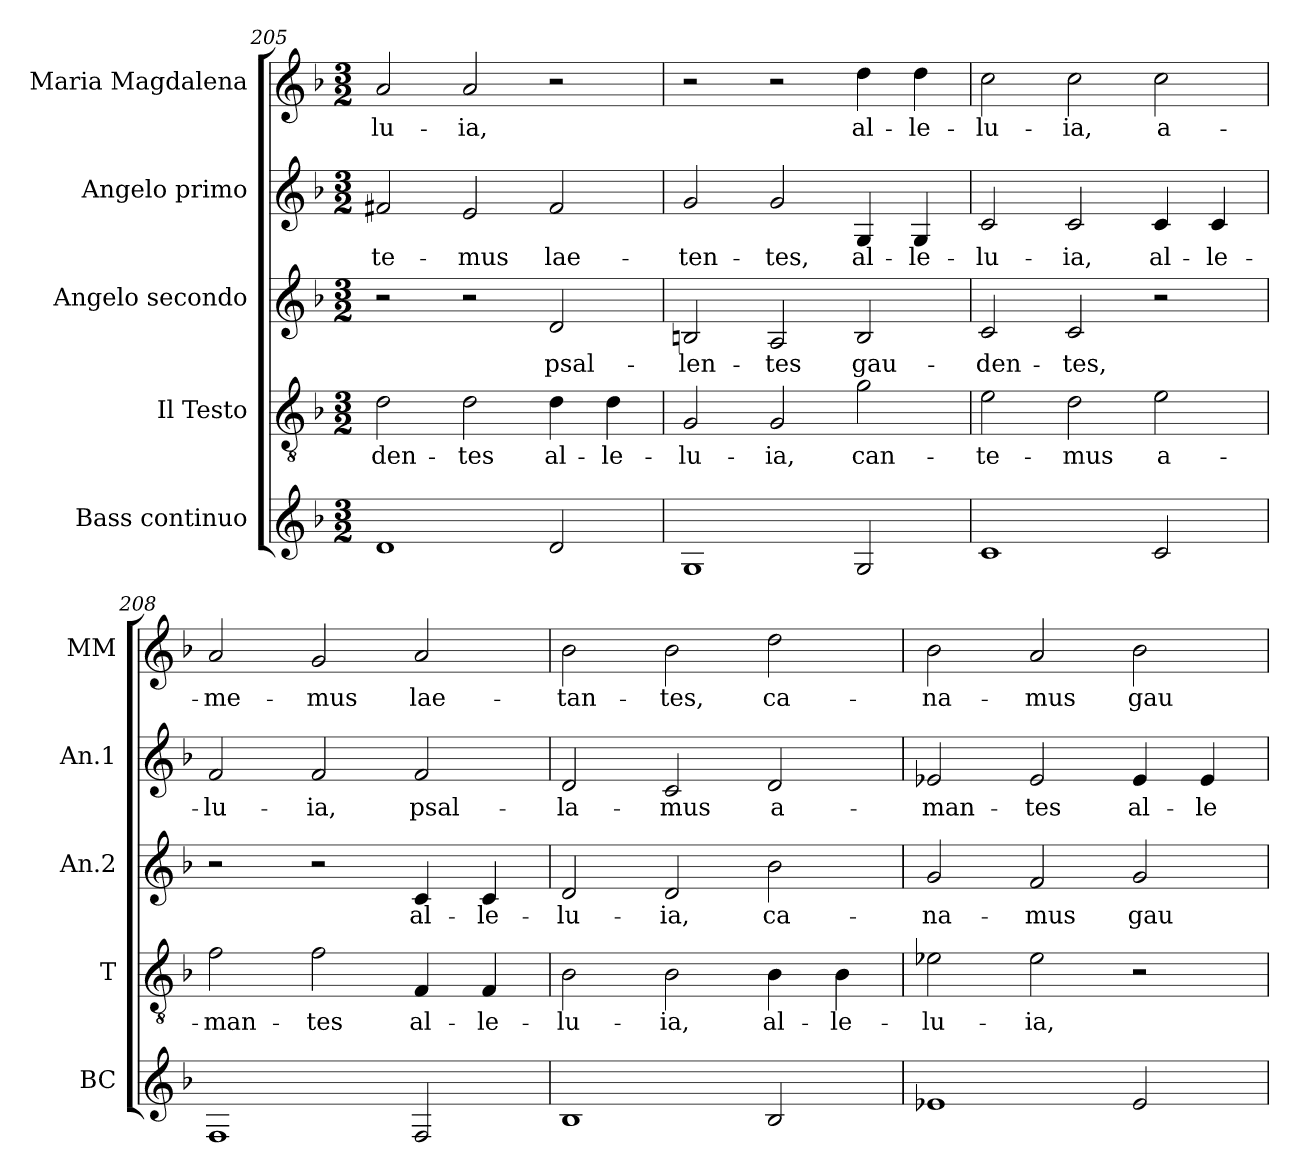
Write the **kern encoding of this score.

**kern	**kern	**text	**kern	**text	**kern	**text	**kern	**text
*part5	*part4	*part4	*part3	*part3	*part2	*part2	*part1	*part1
*staff5	*staff4	*staff4	*staff3	*staff3	*staff2	*staff2	*staff1	*staff1
*I"Bass continuo	*I"Il Testo	*	*I"Angelo  secondo	*	*I"Angelo  primo	*	*I"Maria  Magdalena	*
*I'BC	*I'T	*	*I'An.2	*	*I'An.1	*	*I'MM	*
*clefG2	*clefGv2	*	*clefG2	*	*clefG2	*	*clefG2	*
*k[b-]	*k[b-]	*	*k[b-]	*	*k[b-]	*	*k[b-]	*
*F:	*F:	*	*F:	*	*F:	*	*F:	*
*M3/2	*M3/2	*	*M3/2	*	*M3/2	*	*M3/2	*
=205	=205	=205	=205	=205	=205	=205	=205	=205
!	!	!LO:LY:b	!	!	!	!	!	!
!	!	!	!	!	!	!LO:LY:b	!	!
!	!	!	!	!	!	!	!	!LO:LY:b
1d	2d\	-den-	2r	.	2f#X/	-te-	2a/	-lu-
!	!	!LO:LY:b	!	!	!	!	!	!
!	!	!	!	!	!	!LO:LY:b	!	!
!	!	!	!	!	!	!	!	!LO:LY:b
.	2d\	-tes	2r	.	2e/	-mus	2a/	-ia,
!	!	!LO:LY:b	!	!	!	!	!	!
!	!	!	!	!LO:LY:b	!	!	!	!
!	!	!	!	!	!	!LO:LY:b	!	!
2d/	4d\	al-	2d/	psal-	2f#/	lae-	2r	.
!	!	!LO:LY:b	!	!	!	!	!	!
.	4d\	-le-	.	.	.	.	.	.
!!LO:PB:g=z
=206	=206	=206	=206	=206	=206	=206	=206	=206
!	!	!LO:LY:b	!	!	!	!	!	!
!	!	!	!	!LO:LY:b	!	!	!	!
!	!	!	!	!	!	!LO:LY:b	!	!
1G	2G/	-lu-	2Bn/	-len-	2g/	-ten-	2r	.
!	!	!LO:LY:b	!	!	!	!	!	!
!	!	!	!	!LO:LY:b	!	!	!	!
!	!	!	!	!	!	!LO:LY:b	!	!
.	2G/	-ia,	2A/	-tes	2g/	-tes,	2r	.
!	!	!LO:LY:b	!	!	!	!	!	!
!	!	!	!	!LO:LY:b	!	!	!	!
!	!	!	!	!	!	!LO:LY:b	!	!
!	!	!	!	!	!	!	!	!LO:LY:b
2G/	2g\	can-	2B/	gau-	4G/	al-	4dd\	al-
!	!	!	!	!	!	!LO:LY:b	!	!
!	!	!	!	!	!	!	!	!LO:LY:b
.	.	.	.	.	4G/	-le-	4dd\	-le-
=207	=207	=207	=207	=207	=207	=207	=207	=207
!	!	!LO:LY:b	!	!	!	!	!	!
!	!	!	!	!LO:LY:b	!	!	!	!
!	!	!	!	!	!	!LO:LY:b	!	!
!	!	!	!	!	!	!	!	!LO:LY:b
1c	2e\	-te-	2c/	-den-	2c/	-lu-	2cc\	-lu-
!	!	!LO:LY:b	!	!	!	!	!	!
!	!	!	!	!LO:LY:b	!	!	!	!
!	!	!	!	!	!	!LO:LY:b	!	!
!	!	!	!	!	!	!	!	!LO:LY:b
.	2d\	-mus	2c/	-tes,	2c/	-ia,	2cc\	-ia,
!	!	!LO:LY:b	!	!	!	!	!	!
!	!	!	!	!	!	!LO:LY:b	!	!
!	!	!	!	!	!	!	!	!LO:LY:b
2c/	2e\	a-	2r	.	4c/	al-	2cc\	a-
!	!	!	!	!	!	!LO:LY:b	!	!
.	.	.	.	.	4c/	-le-	.	.
=208	=208	=208	=208	=208	=208	=208	=208	=208
!	!	!LO:LY:b	!	!	!	!	!	!
!	!	!	!	!	!	!LO:LY:b	!	!
!	!	!	!	!	!	!	!	!LO:LY:b
1F	2f\	-man-	2r	.	2f/	-lu-	2a/	-me-
!	!	!LO:LY:b	!	!	!	!	!	!
!	!	!	!	!	!	!LO:LY:b	!	!
!	!	!	!	!	!	!	!	!LO:LY:b
.	2f\	-tes	2r	.	2f/	-ia,	2g/	-mus
!	!	!LO:LY:b	!	!	!	!	!	!
!	!	!	!	!LO:LY:b	!	!	!	!
!	!	!	!	!	!	!LO:LY:b	!	!
!	!	!	!	!	!	!	!	!LO:LY:b
2F/	4F/	al-	4c/	al-	2f/	psal-	2a/	lae-
!	!	!LO:LY:b	!	!	!	!	!	!
!	!	!	!	!LO:LY:b	!	!	!	!
.	4F/	-le-	4c/	-le-	.	.	.	.
=209	=209	=209	=209	=209	=209	=209	=209	=209
!	!	!LO:LY:b	!	!	!	!	!	!
!	!	!	!	!LO:LY:b	!	!	!	!
!	!	!	!	!	!	!LO:LY:b	!	!
!	!	!	!	!	!	!	!	!LO:LY:b
1B-	2B-\	-lu-	2d/	-lu-	2d/	-la-	2b-\	-tan-
!	!	!LO:LY:b	!	!	!	!	!	!
!	!	!	!	!LO:LY:b	!	!	!	!
!	!	!	!	!	!	!LO:LY:b	!	!
!	!	!	!	!	!	!	!	!LO:LY:b
.	2B-\	-ia,	2d/	-ia,	2c/	-mus	2b-\	-tes,
!	!	!LO:LY:b	!	!	!	!	!	!
!	!	!	!	!LO:LY:b	!	!	!	!
!	!	!	!	!	!	!LO:LY:b	!	!
!	!	!	!	!	!	!	!	!LO:LY:b
2B-/	4B-\	al-	2b-\	ca-	2d/	a-	2dd\	ca-
!	!	!LO:LY:b	!	!	!	!	!	!
.	4B-\	-le-	.	.	.	.	.	.
=210	=210	=210	=210	=210	=210	=210	=210	=210
!	!	!LO:LY:b	!	!	!	!	!	!
!	!	!	!	!LO:LY:b	!	!	!	!
!	!	!	!	!	!	!LO:LY:b	!	!
!	!	!	!	!	!	!	!	!LO:LY:b
1e-X	2e-X\	-lu-	2g/	-na-	2e-X/	-man-	2b-\	-na-
!	!	!LO:LY:b	!	!	!	!	!	!
!	!	!	!	!LO:LY:b	!	!	!	!
!	!	!	!	!	!	!LO:LY:b	!	!
!	!	!	!	!	!	!	!	!LO:LY:b
.	2e-\	-ia,	2f/	-mus	2e-/	-tes	2a/	-mus
!	!	!	!	!LO:LY:b	!	!	!	!
!	!	!	!	!	!	!LO:LY:b	!	!
!	!	!	!	!	!	!	!	!LO:LY:b
2e-/	2r	.	2g/	gau-	4e-/	al-	2b-\	gau-
!	!	!	!	!	!	!LO:LY:b	!	!
.	.	.	.	.	4e-/	-le-	.	.
=	=	=	=	=	=	=	=	=
*-	*-	*-	*-	*-	*-	*-	*-	*-
